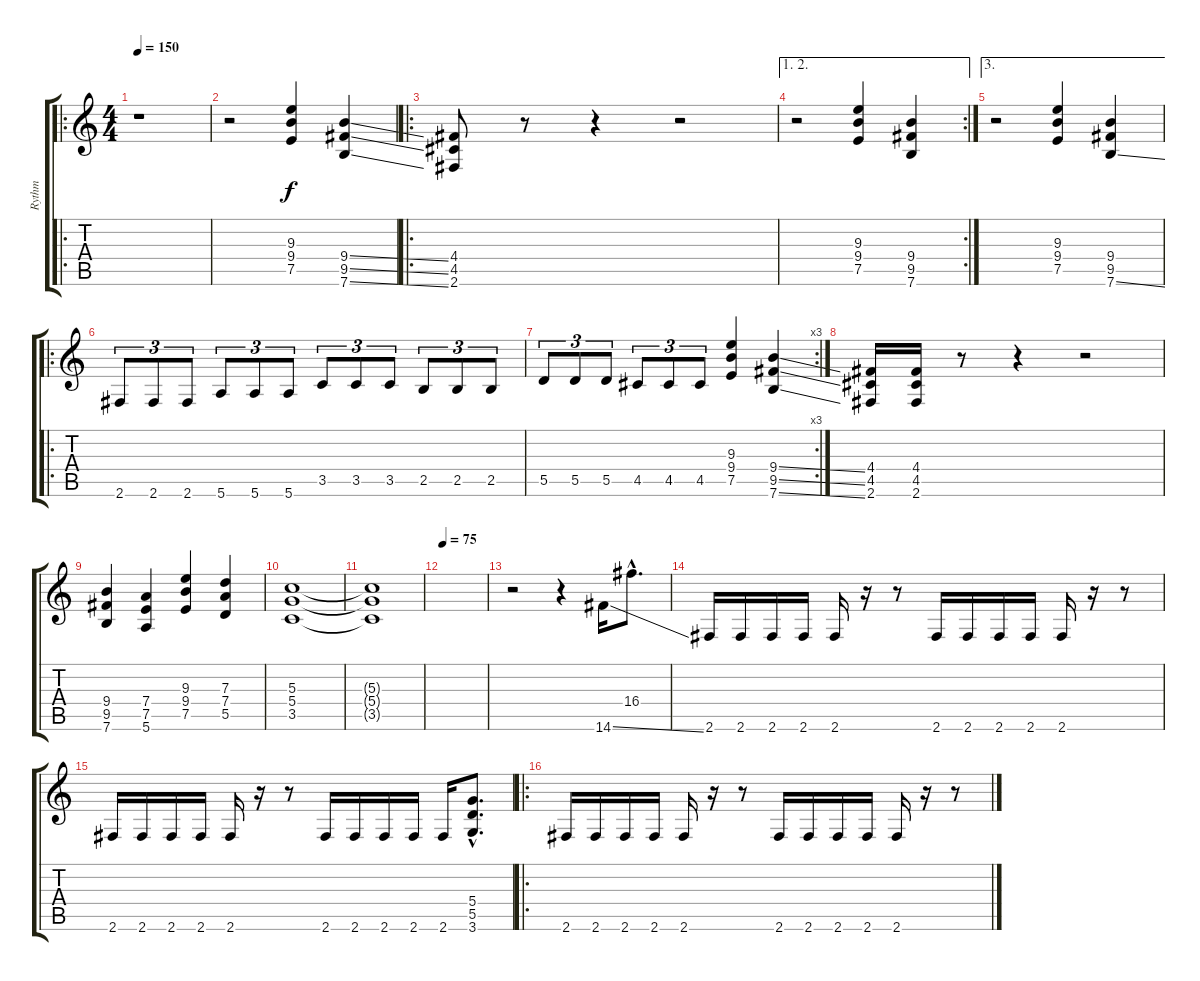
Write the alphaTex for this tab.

\track ("Rythm" "Rythm") {instrument distortionguitar}
\staff {score tabs}
\tuning (E4 B3 G3 D3 A2 E2) {hide}
\ro
\ts (4 4)
\tempo 150
\clef g2
\ks c
r.1{dy f instrument distortionguitar} |
r.2 (9.3 9.4 7.5).4 (9.4{ss} 9.5{ss} 7.6{ss}).4 |
\ro
(4.4 4.5 2.6).8 r.8 r.4 r.2 |
\ae (1 2)
\rc 2
r.2 (9.3 9.4 7.5).4 (9.4 9.5 7.6).4 |
\ae 3
r.2 (9.3 9.4 7.5).4 (9.4 9.5 7.6{ss}).4 |
\ro
2.6.8{tu (3 2) instrument electricguitarmuted} 2.6.8{tu (3 2)} 2.6.8{tu (3 2)} 5.6.8{tu (3 2)} 5.6.8{tu (3 2)} 5.6.8{tu (3 2)} 3.5.8{tu (3 2)} 3.5.8{tu (3 2)} 3.5.8{tu (3 2)} 2.5.8{tu (3 2)} 2.5.8{tu (3 2)} 2.5.8{tu (3 2)} |
\rc 3
5.5.8{tu (3 2)} 5.5.8{tu (3 2)} 5.5.8{tu (3 2)} 4.5.8{tu (3 2)} 4.5.8{tu (3 2)} 4.5.8{tu (3 2)} (9.3 9.4 7.5).4{instrument distortionguitar} (9.4{ss} 9.5{ss} 7.6{ss}).4 |
(4.4 4.5 2.6).16 (4.4 4.5 2.6).16 r.8 r.4 r.2 |
(9.4 9.5 7.6).4 (7.4 7.5 5.6).4 (9.3 9.4 7.5).4 (7.3 7.4 5.5).4 |
(5.3 5.4 3.5).1 |
(5.3{t} 5.4{t} 3.5{t}).1 |
\tempo 75
|
r.2 r.4 14.6{ss}.16 16.4{hac}.8{d} |
2.6.16{instrument electricguitarmuted} 2.6.16 2.6.16 2.6.16 2.6.16 r.16 r.8 2.6.16 2.6.16 2.6.16 2.6.16 2.6.16 r.16 r.8 |
2.6.16 2.6.16 2.6.16 2.6.16 2.6.16 r.16 r.8 2.6.16 2.6.16 2.6.16 2.6.16 2.6.16 (5.4{hac} 5.5{hac} 3.6{hac}).8{d instrument distortionguitar} |
\ro
2.6.16{instrument electricguitarmuted} 2.6.16 2.6.16 2.6.16 2.6.16 r.16 r.8 2.6.16 2.6.16 2.6.16 2.6.16 2.6.16 r.16 r.8
